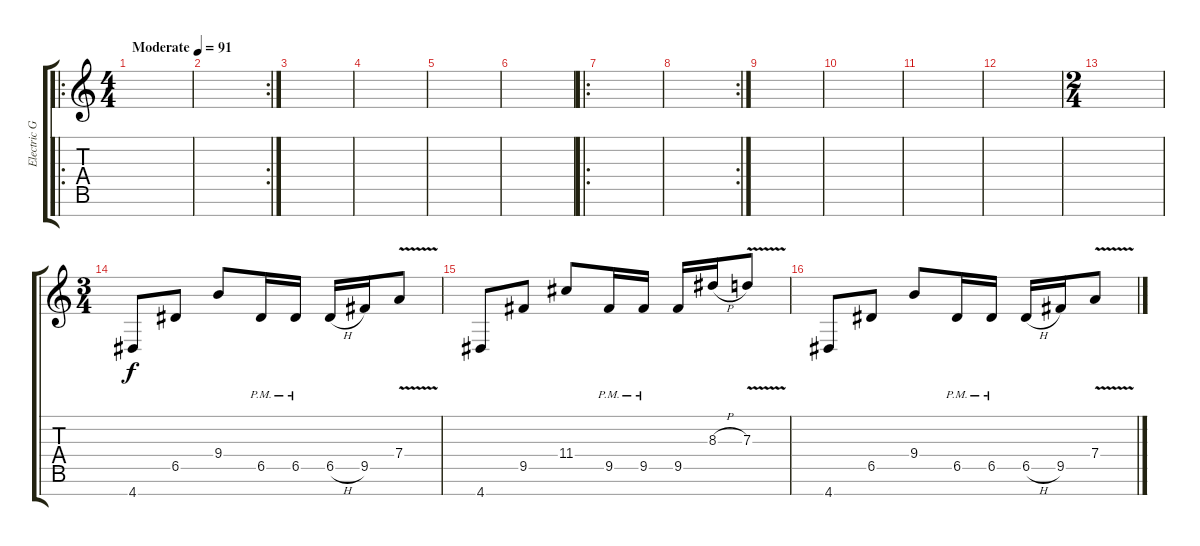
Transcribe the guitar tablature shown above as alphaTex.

\track ("Electric Guitar" "Electric G") {instrument distortionguitar}
\staff {score tabs}
\tuning (E4 B3 G3 D3 A2 E2 B1) {hide}
\ro
\ts (4 4)
\tempo (91 "Moderate")
\clef g2
\ks c
|
\rc 2
|
|
|
|
|
\ro
|
\rc 2
|
|
|
|
|
\ts (2 4)
|
\ts (3 4)
4.7.8 6.5.8 9.4.8 6.5{pm}.16 6.5{pm}.16 6.5{h}.16 9.5.16 7.4{v}.8 |
4.7.8 9.5.8 11.4.8 9.5{pm}.16 9.5{pm}.16 9.5.16 8.3{h}.16 7.3{v}.8 |
4.7.8 6.5.8 9.4.8 6.5{pm}.16 6.5{pm}.16 6.5{h}.16 9.5.16 7.4{v}.8
